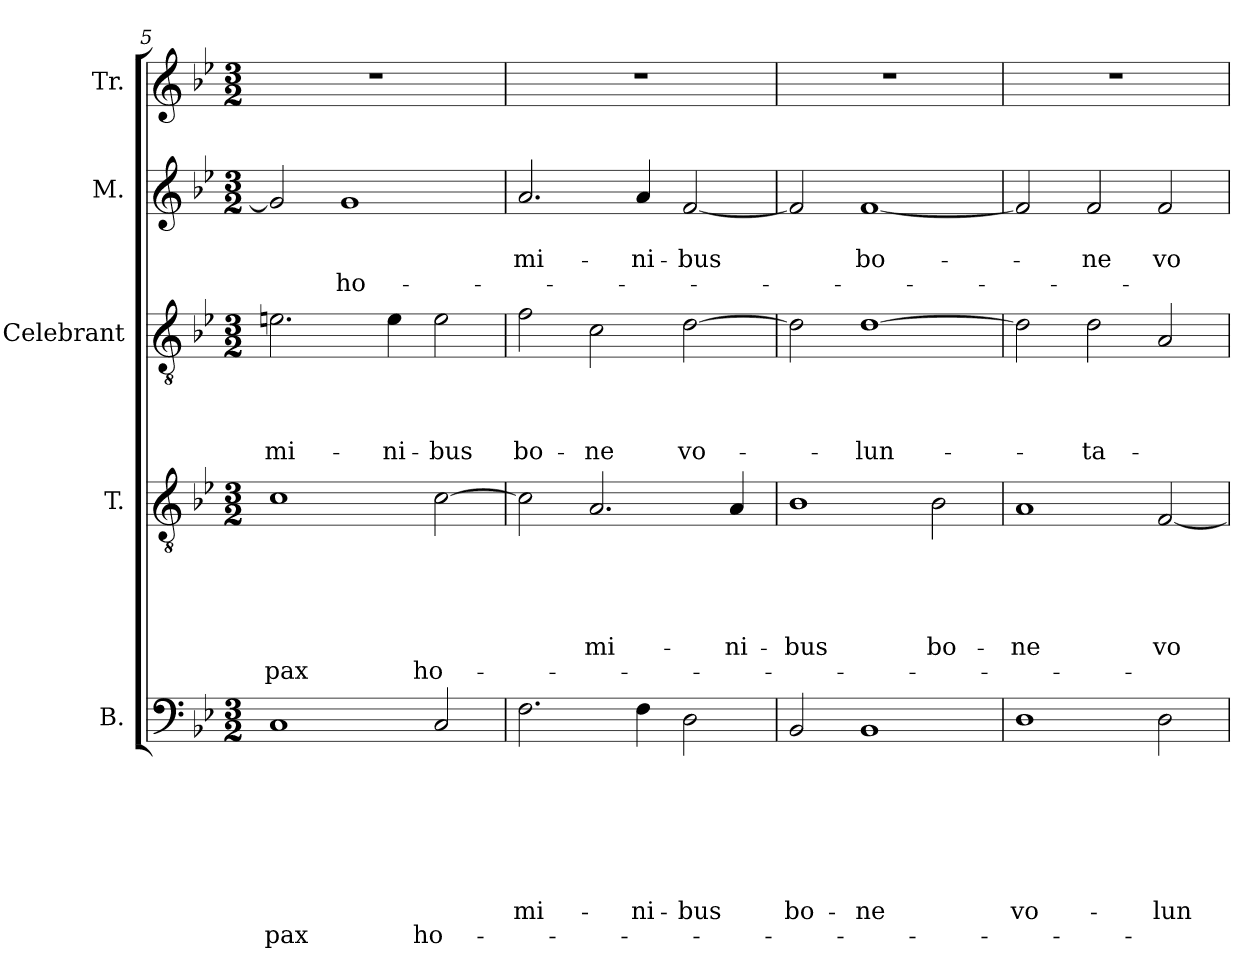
**kern	**text	**text	**text	**text	**text	**text	**text	**text	**kern	**text	**text	**text	**text	**text	**text	**kern	**text	**text	**text	**text	**kern	**text	**text	**text	**kern
*part5	*part5	*part5	*part5	*part5	*part5	*part5	*part5	*part5	*part4	*part4	*part4	*part4	*part4	*part4	*part4	*part3	*part3	*part3	*part3	*part3	*part2	*part2	*part2	*part2	*part1
*staff5	*staff5	*staff5	*staff5	*staff5	*staff5	*staff5	*staff5	*staff5	*staff4	*staff4	*staff4	*staff4	*staff4	*staff4	*staff4	*staff3	*staff3	*staff3	*staff3	*staff3	*staff2	*staff2	*staff2	*staff2	*staff1
*I"B.	*	*	*	*	*	*	*	*	*I"T.	*	*	*	*	*	*	*I"Celebrant	*	*	*	*	*I"M.	*	*	*	*I"Tr.
*I'B.	*	*	*	*	*	*	*	*	*I'T.	*	*	*	*	*	*	*I'Ct.	*	*	*	*	*I'M.	*	*	*	*I'Tr.
*clefF4	*	*	*	*	*	*	*	*	*clefGv2	*	*	*	*	*	*	*clefGv2	*	*	*	*	*clefG2	*	*	*	*clefG2
*k[b-e-]	*	*	*	*	*	*	*	*	*k[b-e-]	*	*	*	*	*	*	*k[b-e-]	*	*	*	*	*k[b-e-]	*	*	*	*k[b-e-]
*B-:	*	*	*	*	*	*	*	*	*B-:	*	*	*	*	*	*	*B-:	*	*	*	*	*B-:	*	*	*	*B-:
*M3/2	*	*	*	*	*	*	*	*	*M3/2	*	*	*	*	*	*	*M3/2	*	*	*	*	*M3/2	*	*	*	*M3/2
=5	=5	=5	=5	=5	=5	=5	=5	=5	=5	=5	=5	=5	=5	=5	=5	=5	=5	=5	=5	=5	=5	=5	=5	=5	=5
!	!	!	!	!	!	!	!	!LO:LY:b	!	!	!	!	!	!	!LO:LY:b	!	!	!	!	!LO:LY:b	!	!	!	!	!LO:N:vis=1
1C	.	.	.	.	.	.	.	pax	1c	.	.	.	.	.	pax	2.en\	.	.	.	-mi-	2g/]	.	.	.	1.r
!	!	!	!	!	!	!	!	!	!	!	!	!	!	!	!	!	!	!	!	!	!	!	!	!LO:LY:b	!
.	.	.	.	.	.	.	.	.	.	.	.	.	.	.	.	.	.	.	.	.	1g	.	.	ho-	.
!	!	!	!	!	!	!	!	!	!	!	!	!	!	!	!	!	!	!	!	!LO:LY:b	!	!	!	!	!
.	.	.	.	.	.	.	.	.	.	.	.	.	.	.	.	4e\	.	.	.	-ni-	.	.	.	.	.
!	!	!	!	!	!	!	!	!LO:LY:b	!	!	!	!	!	!	!LO:LY:b	!	!	!	!	!LO:LY:b	!	!	!	!	!
2C/	.	.	.	.	.	.	.	ho-	[<2c\	.	.	.	.	.	ho-	2e\	.	.	.	-bus	.	.	.	.	.
!!LO:LB:g=z
=6	=6	=6	=6	=6	=6	=6	=6	=6	=6	=6	=6	=6	=6	=6	=6	=6	=6	=6	=6	=6	=6	=6	=6	=6	=6
!	!	!	!	!	!	!	!LO:LY:b	!	!	!	!	!	!	!	!	!	!	!	!	!LO:LY:b	!	!	!LO:LY:b	!	!
2.F\	.	.	.	.	.	.	mi-	.	2c\]	.	.	.	.	.	.	2f\	.	.	.	bo-	2.a/	.	mi-	.	1.r
!	!	!	!	!	!	!	!	!	!	!	!	!	!	!LO:LY:b	!	!	!	!	!	!LO:LY:b	!	!	!	!	!
.	.	.	.	.	.	.	.	.	2.A/	.	.	.	.	mi-	.	2c\	.	.	.	-ne	.	.	.	.	.
!	!	!	!	!	!	!	!LO:LY:b	!	!	!	!	!	!	!	!	!	!	!	!	!	!	!	!LO:LY:b	!	!
4F\	.	.	.	.	.	.	-ni-	.	.	.	.	.	.	.	.	.	.	.	.	.	4a/	.	-ni-	.	.
!	!	!	!	!	!	!	!LO:LY:b	!	!	!	!	!	!	!	!	!	!	!	!	!LO:LY:b	!	!	!LO:LY:b	!	!
2D\	.	.	.	.	.	.	-bus	.	.	.	.	.	.	.	.	[>2d\	.	.	.	vo-	[<2f/	.	-bus	.	.
!	!	!	!	!	!	!	!	!	!	!	!	!	!	!LO:LY:b	!	!	!	!	!	!	!	!	!	!	!
.	.	.	.	.	.	.	.	.	4A/	.	.	.	.	-ni-	.	.	.	.	.	.	.	.	.	.	.
=7	=7	=7	=7	=7	=7	=7	=7	=7	=7	=7	=7	=7	=7	=7	=7	=7	=7	=7	=7	=7	=7	=7	=7	=7	=7
!	!	!	!	!	!	!	!LO:LY:b	!	!	!	!	!	!	!LO:LY:b	!	!	!	!	!	!	!	!	!	!	!
2BB-/	.	.	.	.	.	.	bo-	.	1B-	.	.	.	.	-bus	.	2d\]	.	.	.	.	2f/]	.	.	.	1.r
!	!	!	!	!	!	!	!LO:LY:b	!	!	!	!	!	!	!	!	!	!	!	!	!LO:LY:b	!	!	!LO:LY:b	!	!
1BB-	.	.	.	.	.	.	-ne	.	.	.	.	.	.	.	.	[>1d	.	.	.	-lun-	[<1f	.	bo-	.	.
!	!	!	!	!	!	!	!	!	!	!	!	!	!	!LO:LY:b	!	!	!	!	!	!	!	!	!	!	!
.	.	.	.	.	.	.	.	.	2B-\	.	.	.	.	bo-	.	.	.	.	.	.	.	.	.	.	.
=8	=8	=8	=8	=8	=8	=8	=8	=8	=8	=8	=8	=8	=8	=8	=8	=8	=8	=8	=8	=8	=8	=8	=8	=8	=8
!	!	!	!	!	!	!	!LO:LY:b	!	!	!	!	!	!	!LO:LY:b	!	!	!	!	!	!	!	!	!	!	!
1D	.	.	.	.	.	.	vo-	.	1A	.	.	.	.	-ne	.	2d\]	.	.	.	.	2f/]	.	.	.	1.r
!	!	!	!	!	!	!	!	!	!	!	!	!	!	!	!	!	!	!	!	!LO:LY:b	!	!	!LO:LY:b	!	!
.	.	.	.	.	.	.	.	.	.	.	.	.	.	.	.	2d\	.	.	.	-ta-	2f/	.	-ne	.	.
!	!	!	!	!	!	!	!LO:LY:b	!	!	!	!	!	!	!LO:LY:b	!	!	!	!	!	!	!	!	!LO:LY:b	!	!
2D\	.	.	.	.	.	.	-lun-	.	[<2F/	.	.	.	.	vo-	.	2A/	.	.	.	.	2f/	.	vo-	.	.
=	=	=	=	=	=	=	=	=	=	=	=	=	=	=	=	=	=	=	=	=	=	=	=	=	=
*-	*-	*-	*-	*-	*-	*-	*-	*-	*-	*-	*-	*-	*-	*-	*-	*-	*-	*-	*-	*-	*-	*-	*-	*-	*-
